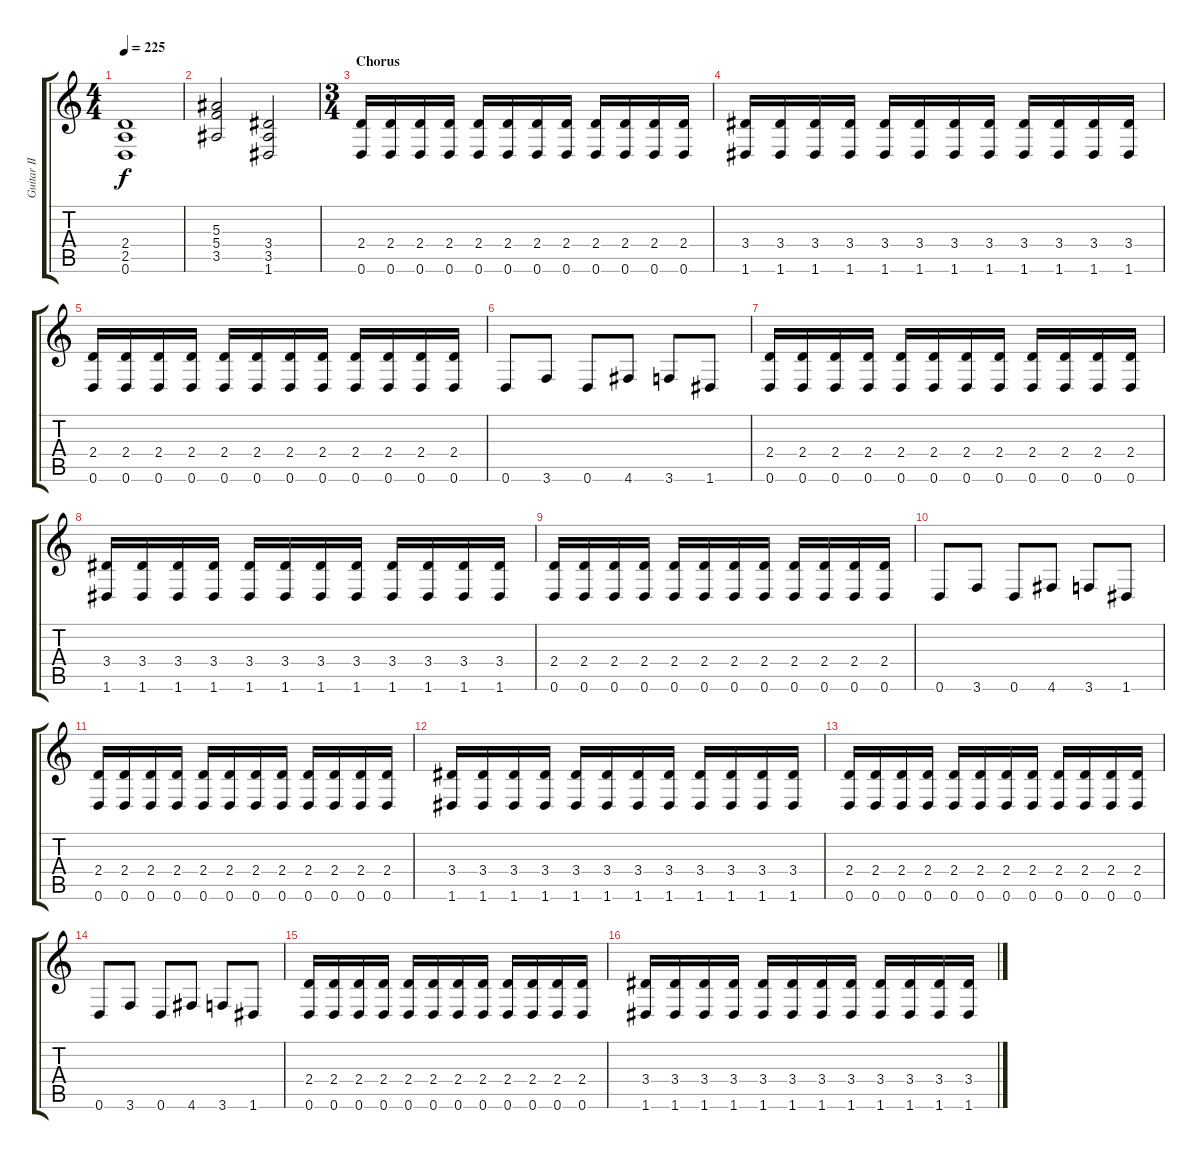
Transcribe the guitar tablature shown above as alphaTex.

\track ("Guitar II" "Guitar II") {instrument distortionguitar}
\staff {score tabs}
\tuning (D4 A3 F3 C3 G2 D2) {hide}
\ts (4 4)
\tempo 225
\clef g2
\ks c
(2.4 2.5 0.6).1{dy f} |
(5.3 5.4 3.5).2 (3.4 3.5 1.6).2 |
\ts (3 4)
\section ("" "Chorus")
(2.4 0.6).16 (2.4 0.6).16 (2.4 0.6).16 (2.4 0.6).16 (2.4 0.6).16 (2.4 0.6).16 (2.4 0.6).16 (2.4 0.6).16 (2.4 0.6).16 (2.4 0.6).16 (2.4 0.6).16 (2.4 0.6).16 |
(3.4 1.6).16 (3.4 1.6).16 (3.4 1.6).16 (3.4 1.6).16 (3.4 1.6).16 (3.4 1.6).16 (3.4 1.6).16 (3.4 1.6).16 (3.4 1.6).16 (3.4 1.6).16 (3.4 1.6).16 (3.4 1.6).16 |
(2.4 0.6).16 (2.4 0.6).16 (2.4 0.6).16 (2.4 0.6).16 (2.4 0.6).16 (2.4 0.6).16 (2.4 0.6).16 (2.4 0.6).16 (2.4 0.6).16 (2.4 0.6).16 (2.4 0.6).16 (2.4 0.6).16 |
0.6.8 3.6.8 0.6.8 4.6.8 3.6.8 1.6.8 |
(2.4 0.6).16 (2.4 0.6).16 (2.4 0.6).16 (2.4 0.6).16 (2.4 0.6).16 (2.4 0.6).16 (2.4 0.6).16 (2.4 0.6).16 (2.4 0.6).16 (2.4 0.6).16 (2.4 0.6).16 (2.4 0.6).16 |
(3.4 1.6).16 (3.4 1.6).16 (3.4 1.6).16 (3.4 1.6).16 (3.4 1.6).16 (3.4 1.6).16 (3.4 1.6).16 (3.4 1.6).16 (3.4 1.6).16 (3.4 1.6).16 (3.4 1.6).16 (3.4 1.6).16 |
(2.4 0.6).16 (2.4 0.6).16 (2.4 0.6).16 (2.4 0.6).16 (2.4 0.6).16 (2.4 0.6).16 (2.4 0.6).16 (2.4 0.6).16 (2.4 0.6).16 (2.4 0.6).16 (2.4 0.6).16 (2.4 0.6).16 |
0.6.8 3.6.8 0.6.8 4.6.8 3.6.8 1.6.8 |
(2.4 0.6).16 (2.4 0.6).16 (2.4 0.6).16 (2.4 0.6).16 (2.4 0.6).16 (2.4 0.6).16 (2.4 0.6).16 (2.4 0.6).16 (2.4 0.6).16 (2.4 0.6).16 (2.4 0.6).16 (2.4 0.6).16 |
(3.4 1.6).16 (3.4 1.6).16 (3.4 1.6).16 (3.4 1.6).16 (3.4 1.6).16 (3.4 1.6).16 (3.4 1.6).16 (3.4 1.6).16 (3.4 1.6).16 (3.4 1.6).16 (3.4 1.6).16 (3.4 1.6).16 |
(2.4 0.6).16 (2.4 0.6).16 (2.4 0.6).16 (2.4 0.6).16 (2.4 0.6).16 (2.4 0.6).16 (2.4 0.6).16 (2.4 0.6).16 (2.4 0.6).16 (2.4 0.6).16 (2.4 0.6).16 (2.4 0.6).16 |
0.6.8 3.6.8 0.6.8 4.6.8 3.6.8 1.6.8 |
(2.4 0.6).16 (2.4 0.6).16 (2.4 0.6).16 (2.4 0.6).16 (2.4 0.6).16 (2.4 0.6).16 (2.4 0.6).16 (2.4 0.6).16 (2.4 0.6).16 (2.4 0.6).16 (2.4 0.6).16 (2.4 0.6).16 |
(3.4 1.6).16 (3.4 1.6).16 (3.4 1.6).16 (3.4 1.6).16 (3.4 1.6).16 (3.4 1.6).16 (3.4 1.6).16 (3.4 1.6).16 (3.4 1.6).16 (3.4 1.6).16 (3.4 1.6).16 (3.4 1.6).16
